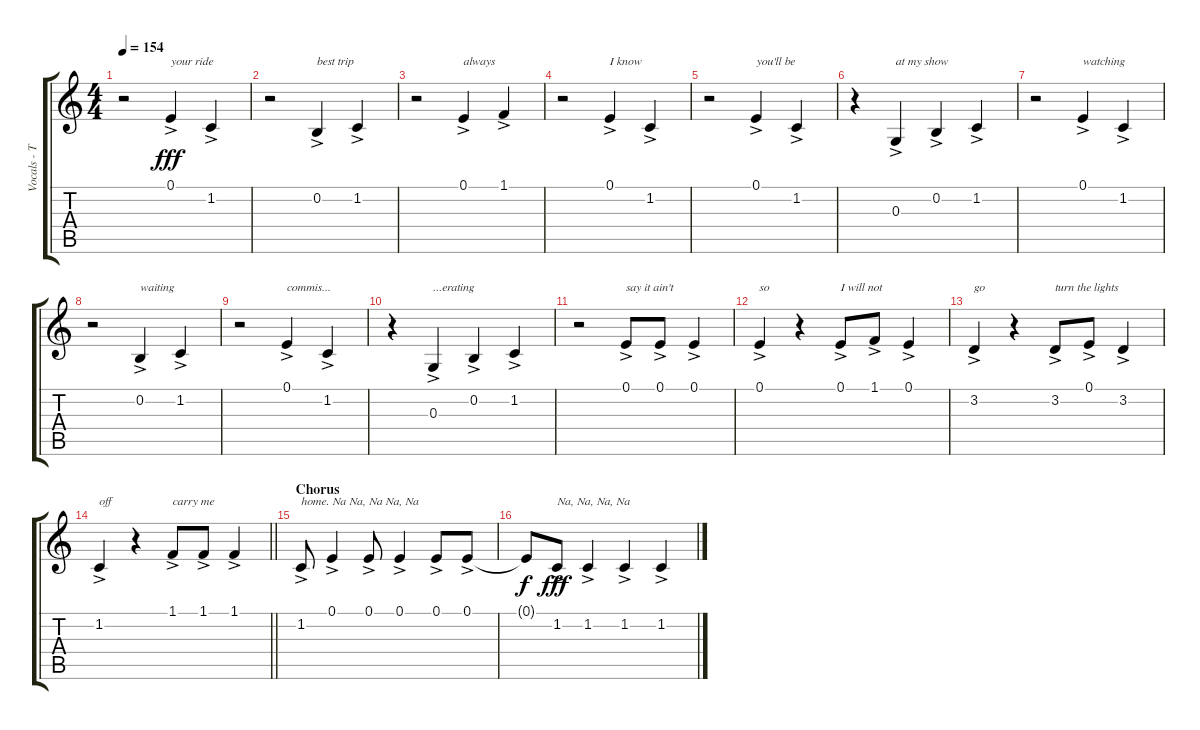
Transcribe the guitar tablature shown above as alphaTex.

\track ("Vocals - Tom" "Vocals - T") {instrument trumpet}
\staff {score tabs}
\tuning (E4 B3 G3 D3 A2 E2) {hide}
\ts (4 4)
\tempo 154
\clef g2
\ks c
r.2{dy fff} 0.1{ac}.4{txt "your ride "} 1.2{ac}.4 |
r.2 0.2{ac}.4{txt "best trip"} 1.2{ac}.4 |
r.2 0.1{ac}.4{txt "always "} 1.1{ac}.4 |
r.2 0.1{ac}.4{txt "I know "} 1.2{ac}.4 |
r.2 0.1{ac}.4{txt "you'll be "} 1.2{ac}.4 |
r.4 0.3{ac}.4{txt "at my show "} 0.2{ac}.4 1.2{ac}.4 |
r.2 0.1{ac}.4{txt "watching "} 1.2{ac}.4 |
r.2 0.2{ac}.4{txt "waiting "} 1.2{ac}.4 |
r.2 0.1{ac}.4{txt "commis..."} 1.2{ac}.4 |
r.4 0.3{ac}.4{txt "...erating "} 0.2{ac}.4 1.2{ac}.4 |
r.2 0.1{ac}.8{txt "say it ain't "} 0.1{ac}.8 0.1{ac}.4 |
0.1{ac}.4{txt "so"} r.4 0.1{ac}.8{txt "I will not "} 1.1{ac}.8 0.1{ac}.4 |
3.2{ac}.4{txt "go"} r.4 3.2{ac}.8{txt "turn the lights "} 0.1{ac}.8 3.2{ac}.4 |
\barLineRight lightlight
1.2{ac}.4{txt "off"} r.4 1.1{ac}.8{txt "carry me"} 1.1{ac}.8 1.1{ac}.4 |
\section ("" "Chorus")
1.2{ac}.8{txt "home. Na Na, Na Na, Na"} 0.1{ac}.4 0.1{ac}.8 0.1{ac}.4 0.1{ac}.8 0.1{ac}.8 |
0.1{t}.8{dy f} 1.2{ac}.8{txt "Na, Na, Na, Na" dy fff} 1.2{ac}.4 1.2{ac}.4 1.2{ac}.4
